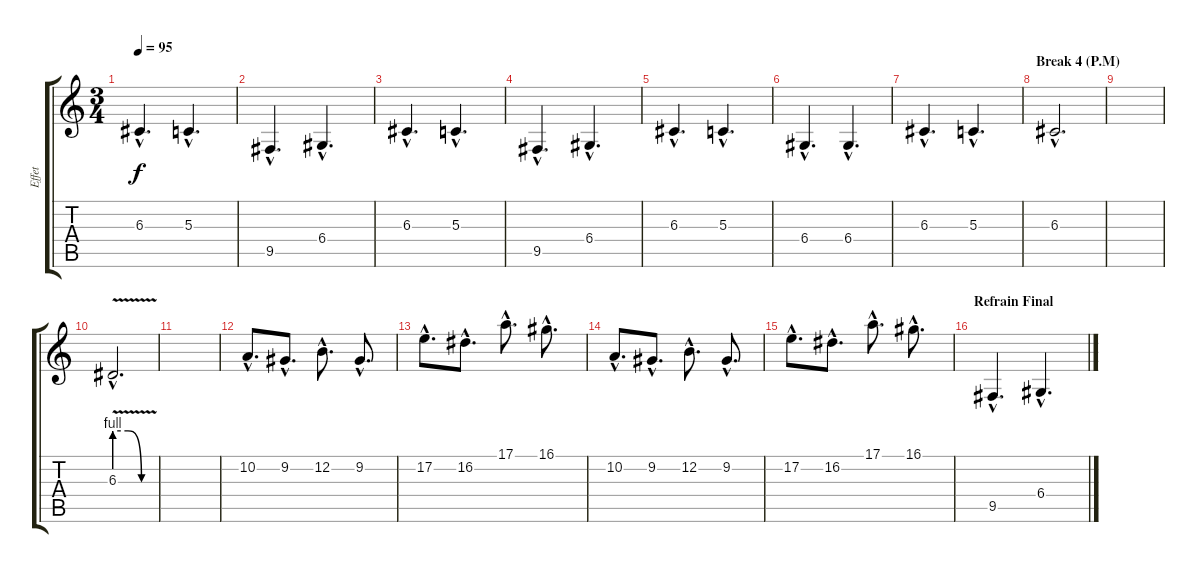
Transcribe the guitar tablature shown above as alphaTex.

\track ("Effet" "Effet") {instrument pad4choir}
\staff {score tabs}
\tuning (E4 B3 G3 D3 A2 E2) {hide}
\ts (3 4)
\tempo 95
\clef g2
\ks c
6.3{hac}.4{d dy f} 5.3{hac}.4{d} |
9.5{hac}.4{d} 6.4{hac}.4{d} |
6.3{hac}.4{d} 5.3{hac}.4{d} |
9.5{hac}.4{d} 6.4{hac}.4{d} |
6.3{hac}.4{d} 5.3{hac}.4{d} |
6.4{hac}.4{d volume 16} 6.4{hac}.4{d} |
6.3{hac}.4{d} 5.3{hac}.4{d} |
\section ("" "Break 4 (P.M)")
6.3{hac}.2{d} |
|
6.3{be (custom 0 4 20 4 40 0 60 0) v hac}.2{d} |
|
10.2{hac}.8{d volume 16} 9.2{hac}.8{d} 12.2{hac}.8{d} 9.2{hac}.8{d} |
17.2{hac}.8{d} 16.2{hac}.8{d} 17.1{hac}.8{d} 16.1{hac}.8{d} |
10.2{hac}.8{d} 9.2{hac}.8{d} 12.2{hac}.8{d} 9.2{hac}.8{d} |
17.2{hac}.8{d} 16.2{hac}.8{d} 17.1{hac}.8{d} 16.1{hac}.8{d} |
\section ("" "Refrain Final")
9.5{hac}.4{d} 6.4{hac}.4{d}
